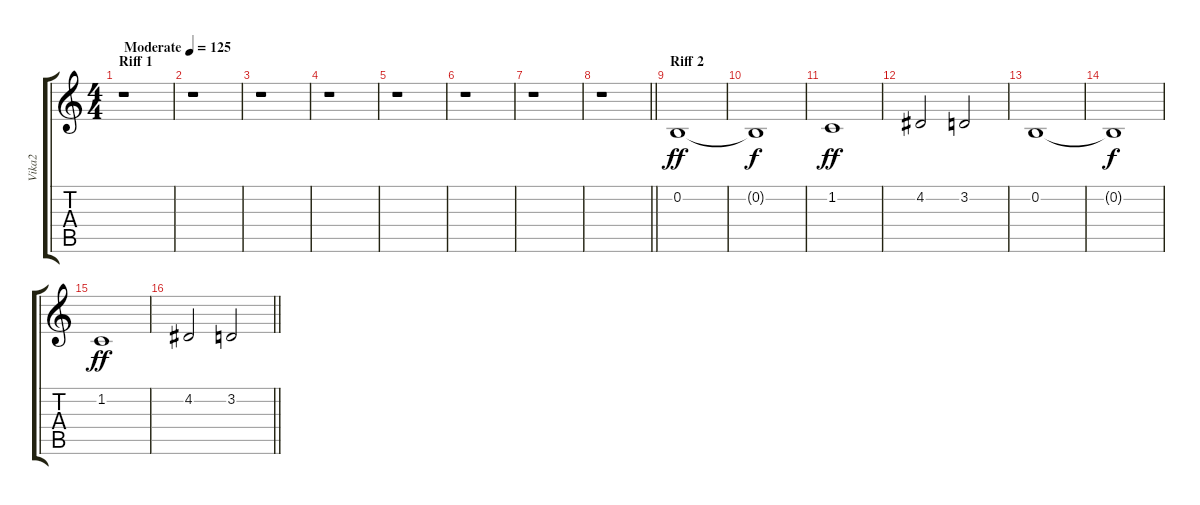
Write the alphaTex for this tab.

\track ("Vika2" "Vika2") {instrument telephonering}
\staff {score tabs}
\tuning (E4 B3 G3 D3 A2 E2) {hide}
\ts (4 4)
\section ("" "Riff 1")
\tempo (125 "Moderate")
\clef g2
\ks c
r.1{dy ff instrument telephonering} |
r.1 |
r.1 |
r.1 |
r.1 |
r.1 |
r.1 |
\barLineRight lightlight
r.1 |
\section ("" "Riff 2")
0.2.1 |
0.2{t}.1{dy f} |
1.2.1{dy ff} |
4.2.2 3.2.2 |
0.2.1 |
0.2{t}.1{dy f} |
1.2.1{dy ff} |
\barLineRight lightlight
4.2.2 3.2.2
